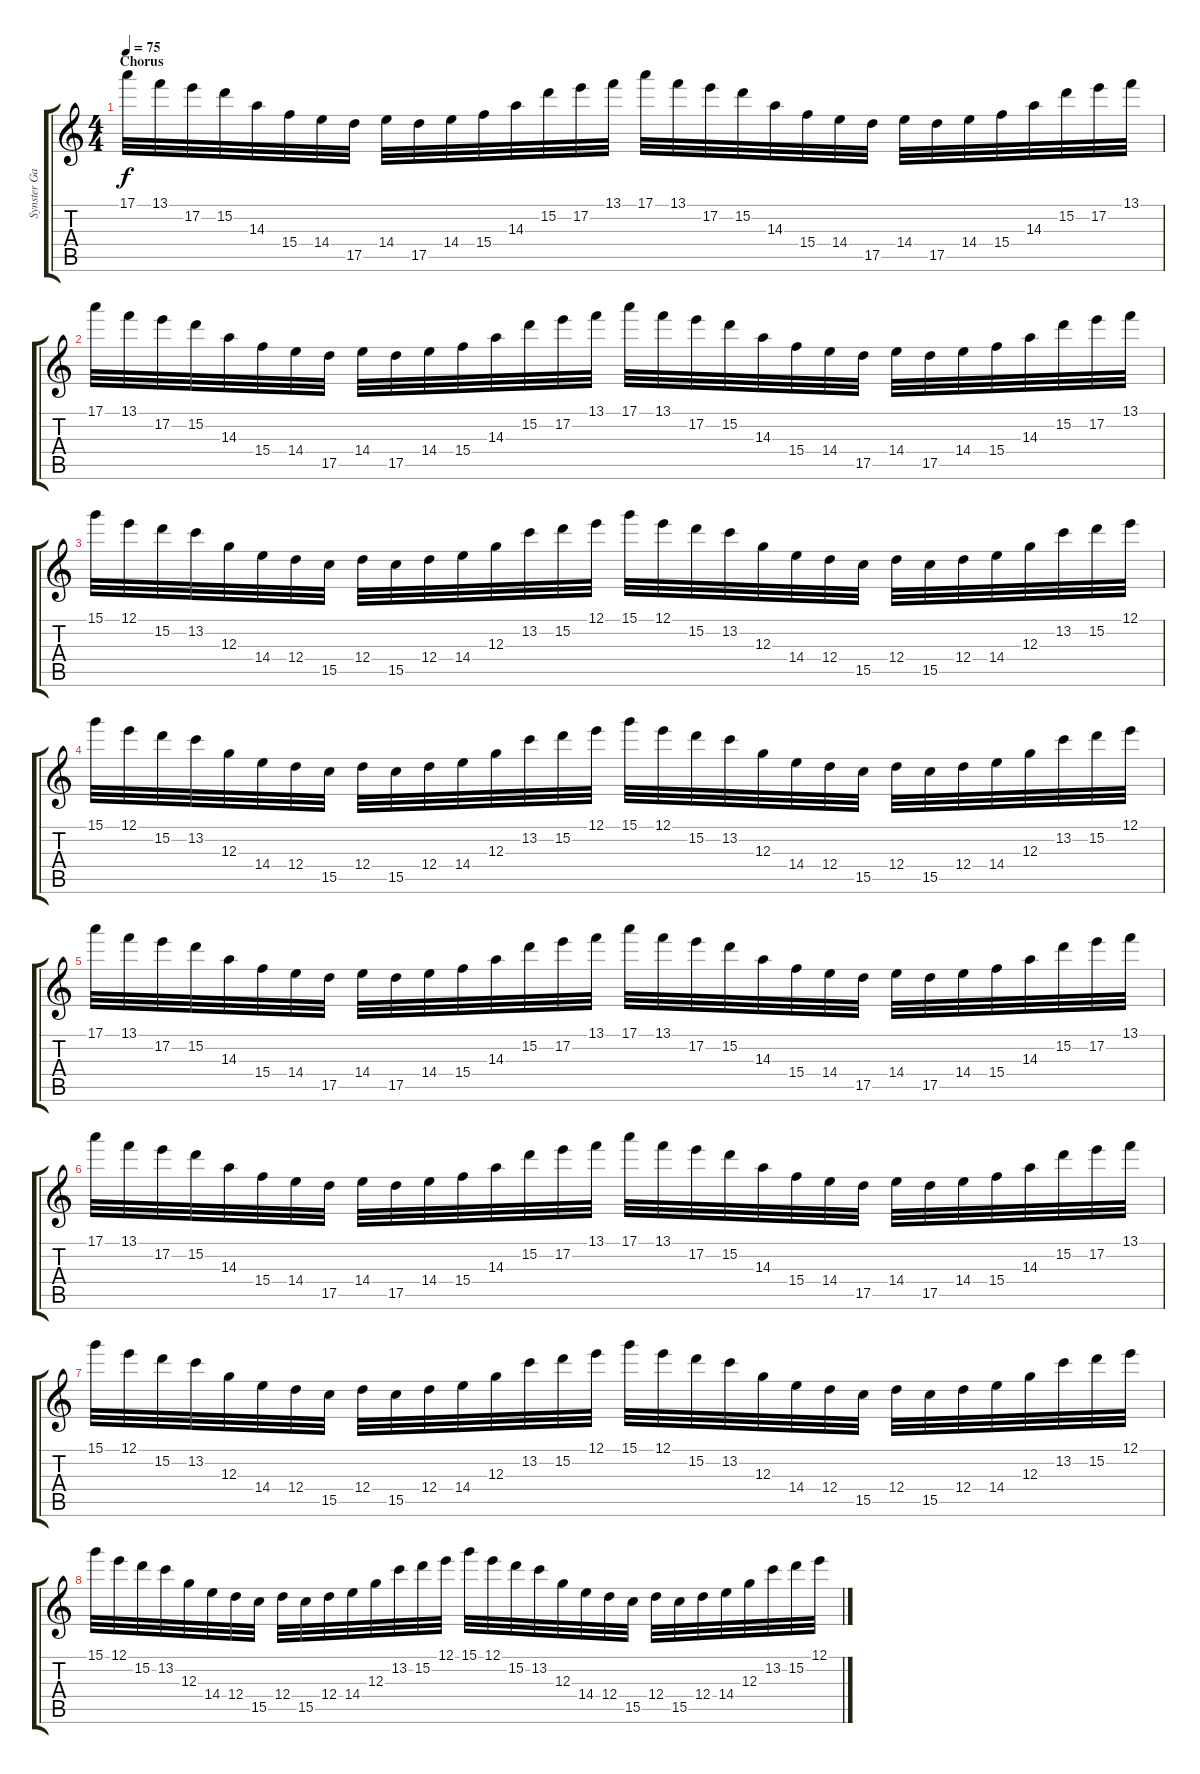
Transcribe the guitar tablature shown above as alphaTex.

\track ("Synster Gates - Lead" "Synster Ga") {instrument distortionguitar}
\staff {score tabs}
\tuning (E4 B3 G3 D3 A2 D2) {hide}
\ts (4 4)
\section ("" "Chorus ")
\tempo 75
\clef g2
\ks c
17.1.32{dy f instrument distortionguitar} 13.1.32 17.2.32 15.2.32 14.3.32 15.4.32 14.4.32 17.5.32 14.4.32 17.5.32 14.4.32 15.4.32 14.3.32 15.2.32 17.2.32 13.1.32 17.1.32 13.1.32 17.2.32 15.2.32 14.3.32 15.4.32 14.4.32 17.5.32 14.4.32 17.5.32 14.4.32 15.4.32 14.3.32 15.2.32 17.2.32 13.1.32 |
17.1.32 13.1.32 17.2.32 15.2.32 14.3.32 15.4.32 14.4.32 17.5.32 14.4.32 17.5.32 14.4.32 15.4.32 14.3.32 15.2.32 17.2.32 13.1.32 17.1.32 13.1.32 17.2.32 15.2.32 14.3.32 15.4.32 14.4.32 17.5.32 14.4.32 17.5.32 14.4.32 15.4.32 14.3.32 15.2.32 17.2.32 13.1.32 |
15.1.32 12.1.32 15.2.32 13.2.32 12.3.32 14.4.32 12.4.32 15.5.32 12.4.32 15.5.32 12.4.32 14.4.32 12.3.32 13.2.32 15.2.32 12.1.32 15.1.32 12.1.32 15.2.32 13.2.32 12.3.32 14.4.32 12.4.32 15.5.32 12.4.32 15.5.32 12.4.32 14.4.32 12.3.32 13.2.32 15.2.32 12.1.32 |
15.1.32 12.1.32 15.2.32 13.2.32 12.3.32 14.4.32 12.4.32 15.5.32 12.4.32 15.5.32 12.4.32 14.4.32 12.3.32 13.2.32 15.2.32 12.1.32 15.1.32 12.1.32 15.2.32 13.2.32 12.3.32 14.4.32 12.4.32 15.5.32 12.4.32 15.5.32 12.4.32 14.4.32 12.3.32 13.2.32 15.2.32 12.1.32 |
17.1.32 13.1.32 17.2.32 15.2.32 14.3.32 15.4.32 14.4.32 17.5.32 14.4.32 17.5.32 14.4.32 15.4.32 14.3.32 15.2.32 17.2.32 13.1.32 17.1.32 13.1.32 17.2.32 15.2.32 14.3.32 15.4.32 14.4.32 17.5.32 14.4.32 17.5.32 14.4.32 15.4.32 14.3.32 15.2.32 17.2.32 13.1.32 |
17.1.32 13.1.32 17.2.32 15.2.32 14.3.32 15.4.32 14.4.32 17.5.32 14.4.32 17.5.32 14.4.32 15.4.32 14.3.32 15.2.32 17.2.32 13.1.32 17.1.32 13.1.32 17.2.32 15.2.32 14.3.32 15.4.32 14.4.32 17.5.32 14.4.32 17.5.32 14.4.32 15.4.32 14.3.32 15.2.32 17.2.32 13.1.32 |
15.1.32 12.1.32 15.2.32 13.2.32 12.3.32 14.4.32 12.4.32 15.5.32 12.4.32 15.5.32 12.4.32 14.4.32 12.3.32 13.2.32 15.2.32 12.1.32 15.1.32 12.1.32 15.2.32 13.2.32 12.3.32 14.4.32 12.4.32 15.5.32 12.4.32 15.5.32 12.4.32 14.4.32 12.3.32 13.2.32 15.2.32 12.1.32 |
15.1.32 12.1.32 15.2.32 13.2.32 12.3.32 14.4.32 12.4.32 15.5.32 12.4.32 15.5.32 12.4.32 14.4.32 12.3.32 13.2.32 15.2.32 12.1.32 15.1.32 12.1.32 15.2.32 13.2.32 12.3.32 14.4.32 12.4.32 15.5.32 12.4.32 15.5.32 12.4.32 14.4.32 12.3.32 13.2.32 15.2.32 12.1.32
